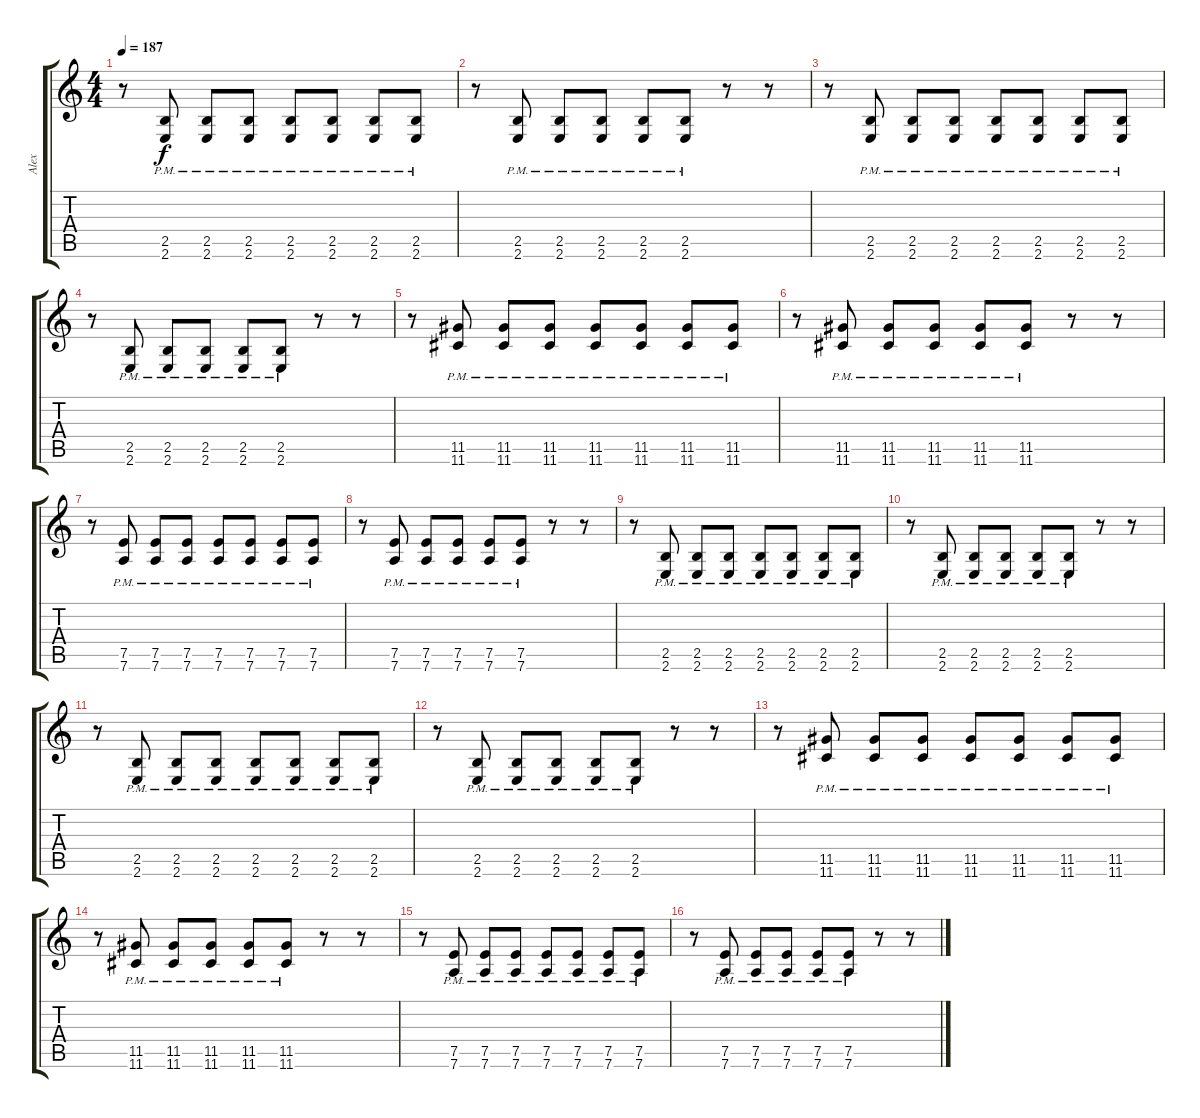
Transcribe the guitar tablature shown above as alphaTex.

\track ("Alex" "Alex") {instrument distortionguitar}
\staff {score tabs}
\tuning (E4 B3 G3 D3 A2 D2) {hide}
\ts (4 4)
\tempo 187
\clef g2
\ks c
r.8{dy f} (2.5{pm} 2.6{pm}).8 (2.5{pm} 2.6{pm}).8 (2.5{pm} 2.6{pm}).8 (2.5{pm} 2.6{pm}).8 (2.5{pm} 2.6{pm}).8 (2.5{pm} 2.6{pm}).8 (2.5{pm} 2.6{pm}).8 |
r.8 (2.5{pm} 2.6{pm}).8 (2.5{pm} 2.6{pm}).8 (2.5{pm} 2.6{pm}).8 (2.5{pm} 2.6{pm}).8 (2.5{pm} 2.6{pm}).8 r.8 r.8 |
r.8 (2.5{pm} 2.6{pm}).8 (2.5{pm} 2.6{pm}).8 (2.5{pm} 2.6{pm}).8 (2.5{pm} 2.6{pm}).8 (2.5{pm} 2.6{pm}).8 (2.5{pm} 2.6{pm}).8 (2.5{pm} 2.6{pm}).8 |
r.8 (2.5{pm} 2.6{pm}).8 (2.5{pm} 2.6{pm}).8 (2.5{pm} 2.6{pm}).8 (2.5{pm} 2.6{pm}).8 (2.5{pm} 2.6{pm}).8 r.8 r.8 |
r.8 (11.5{pm} 11.6{pm}).8 (11.5{pm} 11.6{pm}).8 (11.5{pm} 11.6{pm}).8 (11.5{pm} 11.6{pm}).8 (11.5{pm} 11.6{pm}).8 (11.5{pm} 11.6{pm}).8 (11.5{pm} 11.6{pm}).8 |
r.8 (11.5{pm} 11.6{pm}).8 (11.5{pm} 11.6{pm}).8 (11.5{pm} 11.6{pm}).8 (11.5{pm} 11.6{pm}).8 (11.5{pm} 11.6{pm}).8 r.8 r.8 |
r.8 (7.5{pm} 7.6{pm}).8 (7.5{pm} 7.6{pm}).8 (7.5{pm} 7.6{pm}).8 (7.5{pm} 7.6{pm}).8 (7.5{pm} 7.6{pm}).8 (7.5{pm} 7.6{pm}).8 (7.5{pm} 7.6{pm}).8 |
r.8 (7.5{pm} 7.6{pm}).8 (7.5{pm} 7.6{pm}).8 (7.5{pm} 7.6{pm}).8 (7.5{pm} 7.6{pm}).8 (7.5{pm} 7.6{pm}).8 r.8 r.8 |
r.8 (2.5{pm} 2.6{pm}).8 (2.5{pm} 2.6{pm}).8 (2.5{pm} 2.6{pm}).8 (2.5{pm} 2.6{pm}).8 (2.5{pm} 2.6{pm}).8 (2.5{pm} 2.6{pm}).8 (2.5{pm} 2.6{pm}).8 |
r.8 (2.5{pm} 2.6{pm}).8 (2.5{pm} 2.6{pm}).8 (2.5{pm} 2.6{pm}).8 (2.5{pm} 2.6{pm}).8 (2.5{pm} 2.6{pm}).8 r.8 r.8 |
r.8 (2.5{pm} 2.6{pm}).8 (2.5{pm} 2.6{pm}).8 (2.5{pm} 2.6{pm}).8 (2.5{pm} 2.6{pm}).8 (2.5{pm} 2.6{pm}).8 (2.5{pm} 2.6{pm}).8 (2.5{pm} 2.6{pm}).8 |
r.8 (2.5{pm} 2.6{pm}).8 (2.5{pm} 2.6{pm}).8 (2.5{pm} 2.6{pm}).8 (2.5{pm} 2.6{pm}).8 (2.5{pm} 2.6{pm}).8 r.8 r.8 |
r.8 (11.5{pm} 11.6{pm}).8 (11.5{pm} 11.6{pm}).8 (11.5{pm} 11.6{pm}).8 (11.5{pm} 11.6{pm}).8 (11.5{pm} 11.6{pm}).8 (11.5{pm} 11.6{pm}).8 (11.5{pm} 11.6{pm}).8 |
r.8 (11.5{pm} 11.6{pm}).8 (11.5{pm} 11.6{pm}).8 (11.5{pm} 11.6{pm}).8 (11.5{pm} 11.6{pm}).8 (11.5{pm} 11.6{pm}).8 r.8 r.8 |
r.8 (7.5{pm} 7.6{pm}).8 (7.5{pm} 7.6{pm}).8 (7.5{pm} 7.6{pm}).8 (7.5{pm} 7.6{pm}).8 (7.5{pm} 7.6{pm}).8 (7.5{pm} 7.6{pm}).8 (7.5{pm} 7.6{pm}).8 |
r.8 (7.5{pm} 7.6{pm}).8 (7.5{pm} 7.6{pm}).8 (7.5{pm} 7.6{pm}).8 (7.5{pm} 7.6{pm}).8 (7.5{pm} 7.6{pm}).8 r.8 r.8
